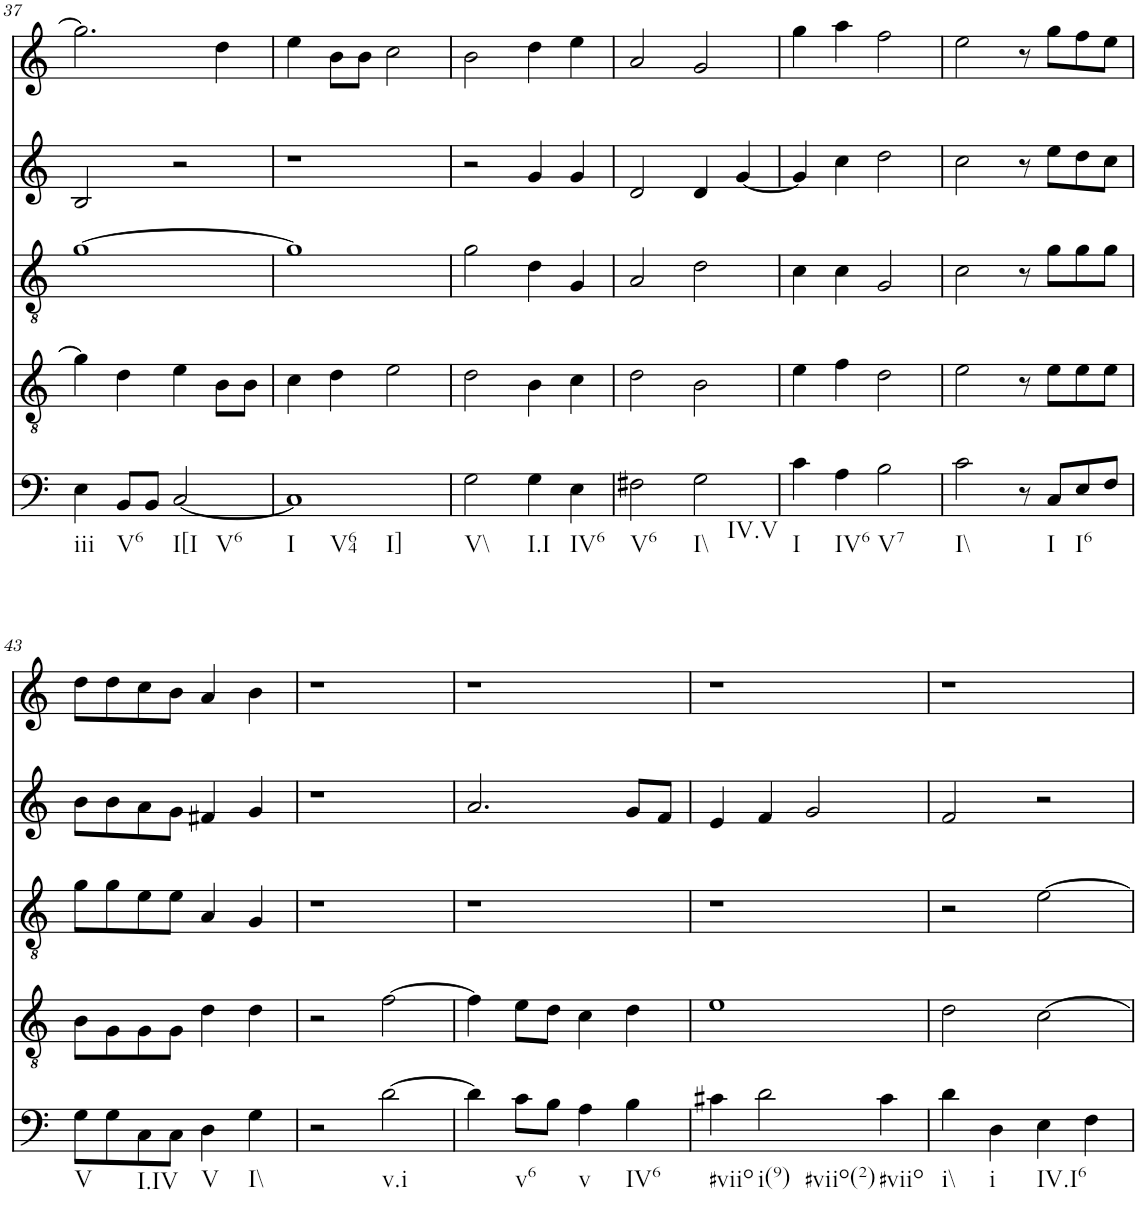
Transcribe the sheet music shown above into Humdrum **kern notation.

**kern	**kern	**kern	**kern	**kern
*part5	*part4	*part3	*part2	*part1
*staff5	*staff4	*staff3	*staff2	*staff1
*I"vox	*I"vox	*I"vox	*I"vox	*I"vox
!!LO:PB:g=z
*clefF4	*clefGv2	*clefGv2	*clefG2	*clefG2
*k[]	*k[]	*k[]	*k[]	*k[]
*M4/4	*M4/4	*M4/4	*M4/4	*M4/4
=37	=37	=37	=37	=37
!LO:TX:b:t=iii	!	!	!	!
4E\	4g\]	[1g	2B/	2.gg\]
!LO:TX:b:t=V6	!	!	!	!
8BB/L	4d\	.	.	.
8BB/J	.	.	.	.
!LO:TX:b:t=I[I	!	!	!	!
!LO:TX:b:t=V6	!	!	!	!
[2C/	4e\	.	2r	.
.	8B\L	.	.	4dd\
.	8B\J	.	.	.
=38	=38	=38	=38	=38
!LO:TX:b:t=I	!	!	!	!
!LO:TX:b:t=V64	!	!	!	!
!LO:TX:b:t=I]	!	!	!	!
1C]	4c\	1g]	1r	4ee\
.	4d\	.	.	8b\L
.	.	.	.	8b\J
.	2e\	.	.	2cc\
=39	=39	=39	=39	=39
!LO:TX:b:t=V\\	!	!	!	!
2G\	2d\	2g\	2r	2b\
!LO:TX:b:t=I.I	!	!	!	!
4G\	4B\	4d\	4g/	4dd\
!LO:TX:b:t=IV6	!	!	!	!
4E\	4c\	4G/	4g/	4ee\
=40	=40	=40	=40	=40
!LO:TX:b:t=V6	!	!	!	!
2F#X\	2d\	2A/	2d/	2a/
!LO:TX:b:t=I\\	!	!	!	!
!LO:TX:b:t=IV.V	!	!	!	!
2G\	2B\	2d\	4d/	2g/
.	.	.	[4g/	.
=41	=41	=41	=41	=41
!LO:TX:b:t=I	!	!	!	!
4c\	4e\	4c\	4g/]	4gg\
!LO:TX:b:t=IV6	!	!	!	!
4A\	4f\	4c\	4cc\	4aa\
!LO:TX:b:t=V7	!	!	!	!
2B\	2d\	2G/	2dd\	2ff\
=42	=42	=42	=42	=42
!LO:TX:b:t=I\\	!	!	!	!
2c\	2e\	2c\	2cc\	2ee\
8r	8r	8r	8r	8r
!LO:TX:b:t=I	!	!	!	!
8C/L	8e\L	8g\L	8ee\L	8gg\L
!LO:TX:b:t=I6	!	!	!	!
8E/	8e\	8g\	8dd\	8ff\
8F/J	8e\J	8g\J	8cc\J	8ee\J
!!LO:LB:g=z
=43	=43	=43	=43	=43
!LO:TX:b:t=V	!	!	!	!
8G\L	8B\L	8g\L	8b\L	8dd\L
8G\	8G\	8g\	8b\	8dd\
!LO:TX:b:t=I.IV	!	!	!	!
8C\	8G\	8e\	8a\	8cc\
8C\J	8G\J	8e\J	8g\J	8b\J
!LO:TX:b:t=V	!	!	!	!
4D\	4d\	4A/	4f#X/	4a/
!LO:TX:b:t=I\\	!	!	!	!
4G\	4d\	4G/	4g/	4b\
=44	=44	=44	=44	=44
2r	2r	1r	1r	1r
!LO:TX:b:t=v.i	!	!	!	!
[2d\	[2f\	.	.	.
=45	=45	=45	=45	=45
4d\]	4f\]	1r	2.a/	1r
!LO:TX:b:t=v6	!	!	!	!
8c\L	8e\L	.	.	.
8B\J	8d\J	.	.	.
!LO:TX:b:t=v	!	!	!	!
4A\	4c\	.	.	.
!LO:TX:b:t=IV6	!	!	!	!
4B\	4d\	.	8g/L	.
.	.	.	8f/J	.
=46	=46	=46	=46	=46
!LO:TX:b:t=#viio	!	!	!	!
4c#X\	1e	1r	4e/	1r
!LO:TX:b:t=i(9)	!	!	!	!
!LO:TX:b:t=#viio(2)	!	!	!	!
2d\	.	.	4f/	.
.	.	.	2g/	.
!LO:TX:b:t=#viio	!	!	!	!
4c#\	.	.	.	.
=47	=47	=47	=47	=47
!LO:TX:b:t=i\\	!	!	!	!
4d\	2d\	2r	2f/	1r
!LO:TX:b:t=i	!	!	!	!
4D\	.	.	.	.
!LO:TX:b:t=IV.I6	!	!	!	!
4E\	[2c\	[2e\	2r	.
4F\	.	.	.	.
=	=	=	=	=
*-	*-	*-	*-	*-
